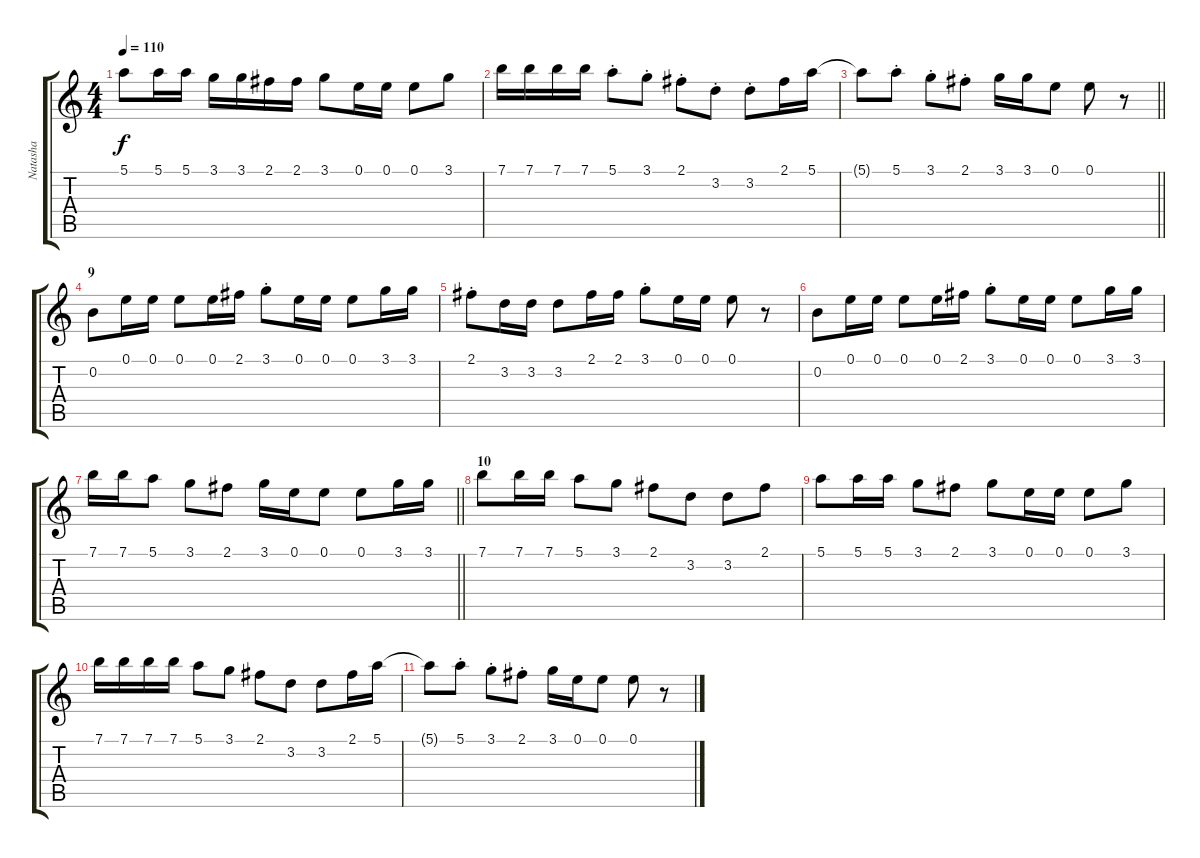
\track ("Natasha" "Natasha") {instrument acousticguitarnylon}
\staff {score tabs}
\tuning (E4 B3 G3 D3 A2 E2) {hide}
\ts (4 4)
\tempo 110
\clef g2
\ks c
5.1.8{dy f} 5.1.16 5.1.16 3.1.16 3.1.16 2.1.16 2.1.16 3.1.8 0.1.16 0.1.16 0.1.8 3.1.8 |
7.1.16 7.1.16 7.1.16 7.1.16 5.1{st}.8 3.1{st}.8 2.1{st}.8 3.2{st}.8 3.2{st}.8 2.1.16 5.1.16 |
\barLineRight lightlight
5.1{t}.8 5.1{st}.8 3.1{st}.8 2.1{st}.8 3.1.16 3.1.16 0.1.8 0.1.8 r.8 |
\section ("" "9")
0.2.8 0.1.16 0.1.16 0.1.8 0.1.16 2.1.16 3.1{st}.8 0.1.16 0.1.16 0.1.8 3.1.16 3.1.16 |
2.1{st}.8 3.2.16 3.2.16 3.2.8 2.1.16 2.1.16 3.1{st}.8 0.1.16 0.1.16 0.1.8 r.8 |
0.2.8 0.1.16 0.1.16 0.1.8 0.1.16 2.1.16 3.1{st}.8 0.1.16 0.1.16 0.1.8 3.1.16 3.1.16 |
\barLineRight lightlight
7.1.16 7.1.16 5.1.8 3.1.8 2.1.8 3.1.16 0.1.16 0.1.8 0.1.8 3.1.16 3.1.16 |
\section ("" "10")
7.1.8 7.1.16 7.1.16 5.1.8 3.1.8 2.1.8 3.2.8 3.2.8 2.1.8 |
5.1.8 5.1.16 5.1.16 3.1.8 2.1.8 3.1.8 0.1.16 0.1.16 0.1.8 3.1.8 |
7.1.16 7.1.16 7.1.16 7.1.16 5.1.8 3.1.8 2.1.8 3.2.8 3.2.8 2.1.16 5.1.16 |
5.1{t}.8 5.1{st}.8 3.1{st}.8 2.1{st}.8 3.1.16 0.1.16 0.1.8 0.1.8 r.8
